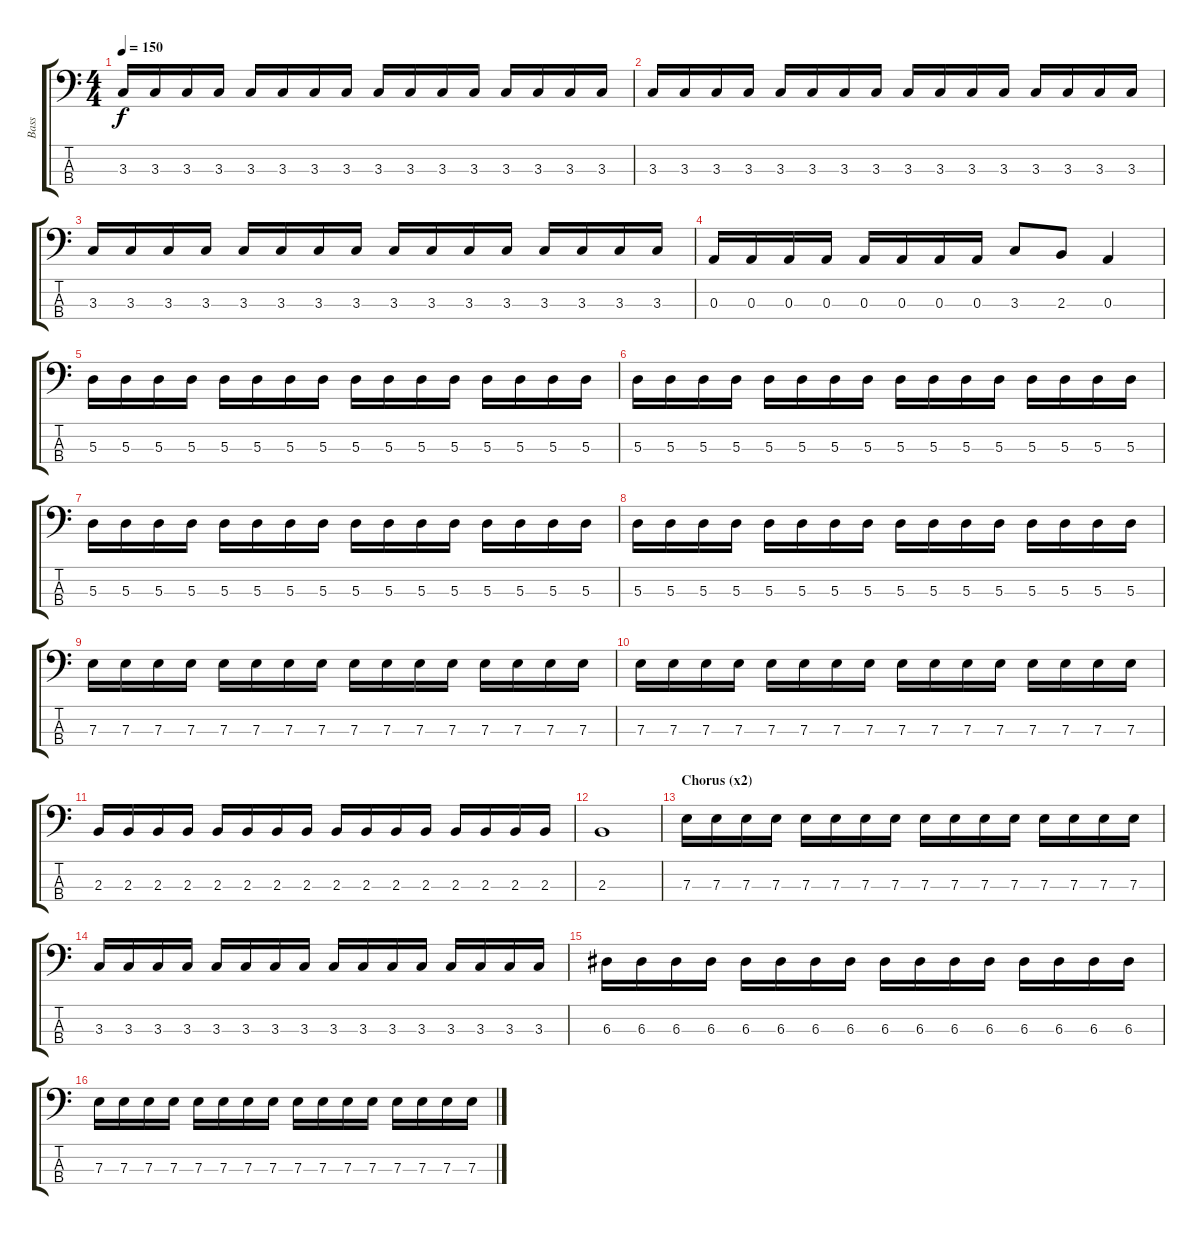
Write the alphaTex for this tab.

\track ("Bass" "Bass") {instrument electricbasspick}
\staff {score tabs}
\tuning (G2 D2 A1 E1) {hide}
\ts (4 4)
\tempo 150
\clef f4
\ks c
3.3.16{dy f} 3.3.16 3.3.16 3.3.16 3.3.16 3.3.16 3.3.16 3.3.16 3.3.16 3.3.16 3.3.16 3.3.16 3.3.16 3.3.16 3.3.16 3.3.16 |
3.3.16 3.3.16 3.3.16 3.3.16 3.3.16 3.3.16 3.3.16 3.3.16 3.3.16 3.3.16 3.3.16 3.3.16 3.3.16 3.3.16 3.3.16 3.3.16 |
3.3.16 3.3.16 3.3.16 3.3.16 3.3.16 3.3.16 3.3.16 3.3.16 3.3.16 3.3.16 3.3.16 3.3.16 3.3.16 3.3.16 3.3.16 3.3.16 |
0.3.16 0.3.16 0.3.16 0.3.16 0.3.16 0.3.16 0.3.16 0.3.16 3.3.8 2.3.8 0.3.4 |
5.3.16 5.3.16 5.3.16 5.3.16 5.3.16 5.3.16 5.3.16 5.3.16 5.3.16 5.3.16 5.3.16 5.3.16 5.3.16 5.3.16 5.3.16 5.3.16 |
5.3.16 5.3.16 5.3.16 5.3.16 5.3.16 5.3.16 5.3.16 5.3.16 5.3.16 5.3.16 5.3.16 5.3.16 5.3.16 5.3.16 5.3.16 5.3.16 |
5.3.16 5.3.16 5.3.16 5.3.16 5.3.16 5.3.16 5.3.16 5.3.16 5.3.16 5.3.16 5.3.16 5.3.16 5.3.16 5.3.16 5.3.16 5.3.16 |
5.3.16 5.3.16 5.3.16 5.3.16 5.3.16 5.3.16 5.3.16 5.3.16 5.3.16 5.3.16 5.3.16 5.3.16 5.3.16 5.3.16 5.3.16 5.3.16 |
7.3.16 7.3.16 7.3.16 7.3.16 7.3.16 7.3.16 7.3.16 7.3.16 7.3.16 7.3.16 7.3.16 7.3.16 7.3.16 7.3.16 7.3.16 7.3.16 |
7.3.16 7.3.16 7.3.16 7.3.16 7.3.16 7.3.16 7.3.16 7.3.16 7.3.16 7.3.16 7.3.16 7.3.16 7.3.16 7.3.16 7.3.16 7.3.16 |
2.3.16 2.3.16 2.3.16 2.3.16 2.3.16 2.3.16 2.3.16 2.3.16 2.3.16 2.3.16 2.3.16 2.3.16 2.3.16 2.3.16 2.3.16 2.3.16 |
2.3.1 |
\section ("" "Chorus (x2)")
7.3.16 7.3.16 7.3.16 7.3.16 7.3.16 7.3.16 7.3.16 7.3.16 7.3.16 7.3.16 7.3.16 7.3.16 7.3.16 7.3.16 7.3.16 7.3.16 |
3.3.16 3.3.16 3.3.16 3.3.16 3.3.16 3.3.16 3.3.16 3.3.16 3.3.16 3.3.16 3.3.16 3.3.16 3.3.16 3.3.16 3.3.16 3.3.16 |
6.3.16 6.3.16 6.3.16 6.3.16 6.3.16 6.3.16 6.3.16 6.3.16 6.3.16 6.3.16 6.3.16 6.3.16 6.3.16 6.3.16 6.3.16 6.3.16 |
7.3.16 7.3.16 7.3.16 7.3.16 7.3.16 7.3.16 7.3.16 7.3.16 7.3.16 7.3.16 7.3.16 7.3.16 7.3.16 7.3.16 7.3.16 7.3.16
